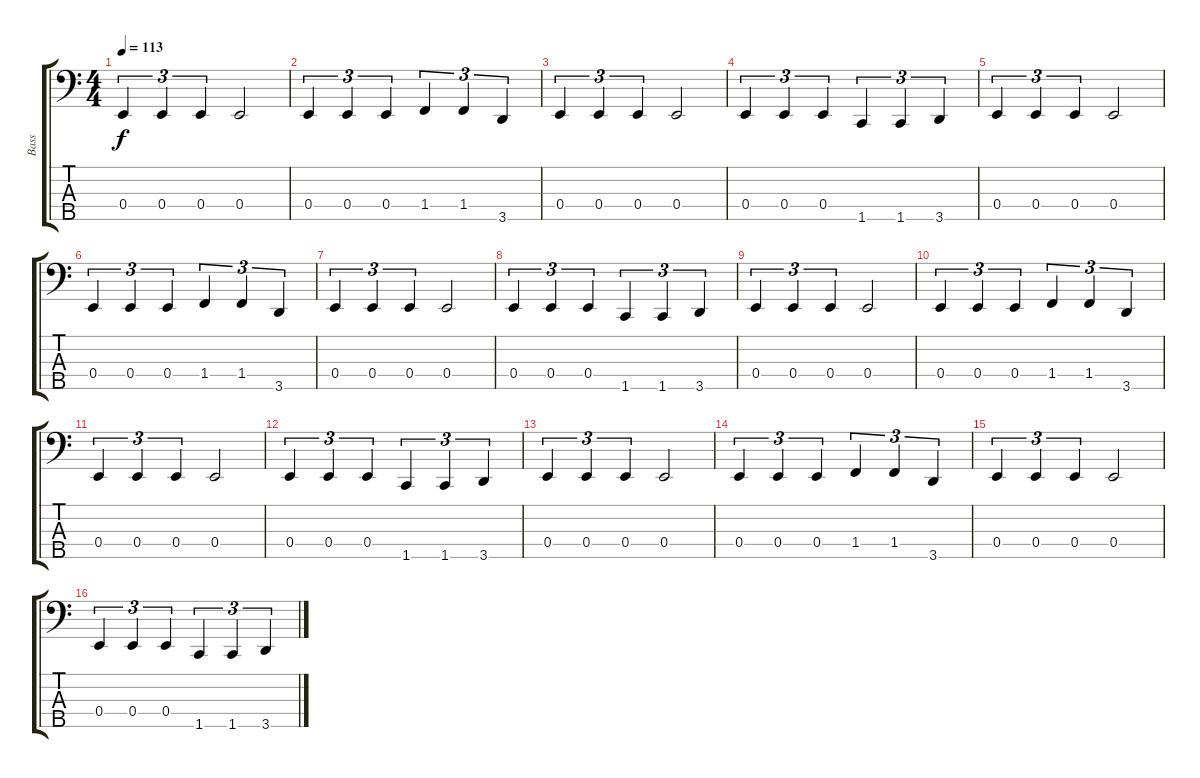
\track ("Bass" "Bass") {instrument electricbassfinger}
\staff {score tabs}
\tuning (G2 D2 A1 E1 B0) {hide}
\ts (4 4)
\tempo 113
\clef f4
\ks c
0.4.4{tu (3 2) dy f} 0.4.4{tu (3 2)} 0.4.4{tu (3 2)} 0.4.2 |
0.4.4{tu (3 2)} 0.4.4{tu (3 2)} 0.4.4{tu (3 2)} 1.4.4{tu (3 2)} 1.4.4{tu (3 2)} 3.5.4{tu (3 2)} |
0.4.4{tu (3 2)} 0.4.4{tu (3 2)} 0.4.4{tu (3 2)} 0.4.2 |
0.4.4{tu (3 2)} 0.4.4{tu (3 2)} 0.4.4{tu (3 2)} 1.5.4{tu (3 2)} 1.5.4{tu (3 2)} 3.5.4{tu (3 2)} |
0.4.4{tu (3 2)} 0.4.4{tu (3 2)} 0.4.4{tu (3 2)} 0.4.2 |
0.4.4{tu (3 2)} 0.4.4{tu (3 2)} 0.4.4{tu (3 2)} 1.4.4{tu (3 2)} 1.4.4{tu (3 2)} 3.5.4{tu (3 2)} |
0.4.4{tu (3 2)} 0.4.4{tu (3 2)} 0.4.4{tu (3 2)} 0.4.2 |
0.4.4{tu (3 2)} 0.4.4{tu (3 2)} 0.4.4{tu (3 2)} 1.5.4{tu (3 2)} 1.5.4{tu (3 2)} 3.5.4{tu (3 2)} |
0.4.4{tu (3 2)} 0.4.4{tu (3 2)} 0.4.4{tu (3 2)} 0.4.2 |
0.4.4{tu (3 2)} 0.4.4{tu (3 2)} 0.4.4{tu (3 2)} 1.4.4{tu (3 2)} 1.4.4{tu (3 2)} 3.5.4{tu (3 2)} |
0.4.4{tu (3 2)} 0.4.4{tu (3 2)} 0.4.4{tu (3 2)} 0.4.2 |
0.4.4{tu (3 2)} 0.4.4{tu (3 2)} 0.4.4{tu (3 2)} 1.5.4{tu (3 2)} 1.5.4{tu (3 2)} 3.5.4{tu (3 2)} |
0.4.4{tu (3 2)} 0.4.4{tu (3 2)} 0.4.4{tu (3 2)} 0.4.2 |
0.4.4{tu (3 2)} 0.4.4{tu (3 2)} 0.4.4{tu (3 2)} 1.4.4{tu (3 2)} 1.4.4{tu (3 2)} 3.5.4{tu (3 2)} |
0.4.4{tu (3 2)} 0.4.4{tu (3 2)} 0.4.4{tu (3 2)} 0.4.2 |
0.4.4{tu (3 2)} 0.4.4{tu (3 2)} 0.4.4{tu (3 2)} 1.5.4{tu (3 2)} 1.5.4{tu (3 2)} 3.5.4{tu (3 2)}
